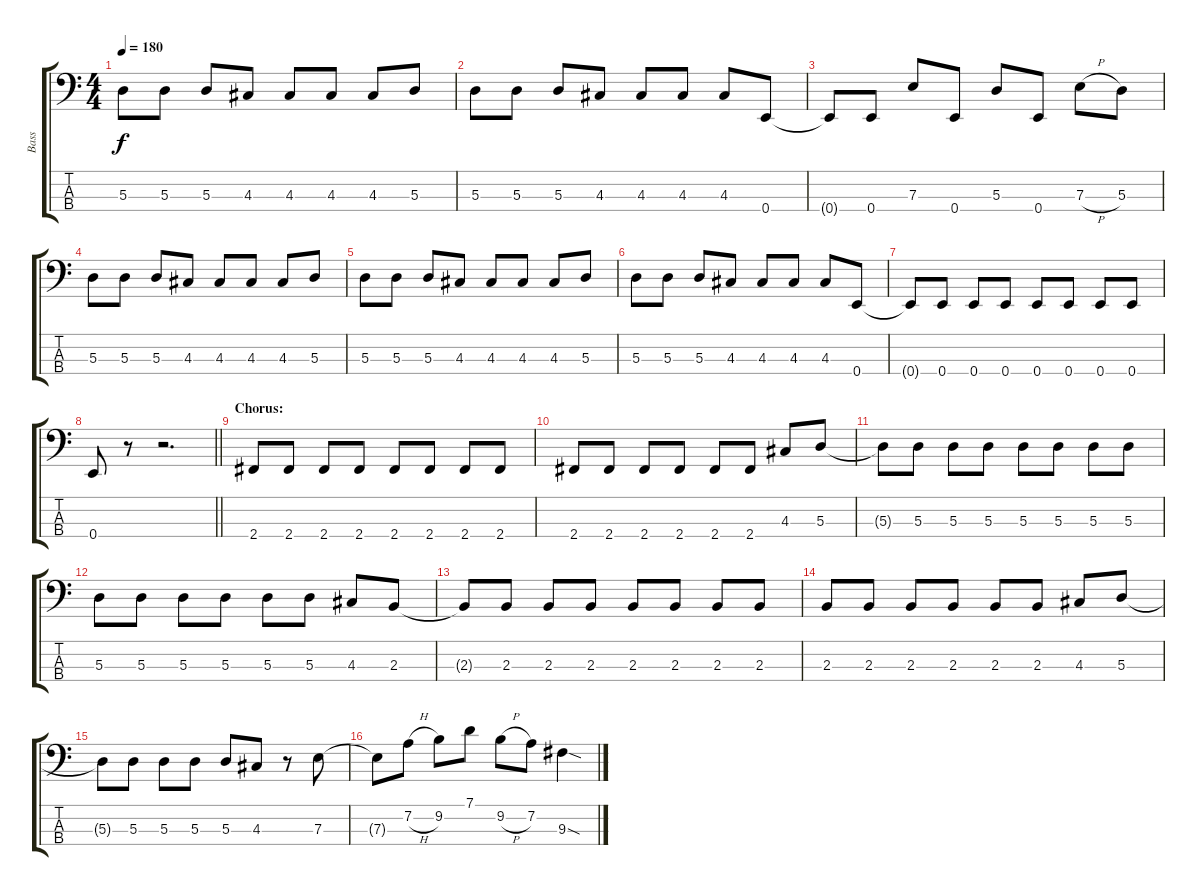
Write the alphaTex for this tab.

\track ("Bass" "Bass") {instrument electricbasspick}
\staff {score tabs}
\tuning (G2 D2 A1 E1) {hide}
\ts (4 4)
\tempo 180
\clef f4
\ks c
5.3.8{dy f} 5.3.8 5.3.8 4.3.8 4.3.8 4.3.8 4.3.8 5.3.8 |
5.3.8 5.3.8 5.3.8 4.3.8 4.3.8 4.3.8 4.3.8 0.4.8 |
0.4{t}.8 0.4.8 7.3.8 0.4.8 5.3.8 0.4.8 7.3{h}.8 5.3.8 |
5.3.8 5.3.8 5.3.8 4.3.8 4.3.8 4.3.8 4.3.8 5.3.8 |
5.3.8 5.3.8 5.3.8 4.3.8 4.3.8 4.3.8 4.3.8 5.3.8 |
5.3.8 5.3.8 5.3.8 4.3.8 4.3.8 4.3.8 4.3.8 0.4.8 |
0.4{t}.8 0.4.8 0.4.8 0.4.8 0.4.8 0.4.8 0.4.8 0.4.8 |
\barLineRight lightlight
0.4.8 r.8 r.2{d} |
\section ("" "Chorus:")
2.4.8 2.4.8 2.4.8 2.4.8 2.4.8 2.4.8 2.4.8 2.4.8 |
2.4.8 2.4.8 2.4.8 2.4.8 2.4.8 2.4.8 4.3.8 5.3.8 |
5.3{t}.8 5.3.8 5.3.8 5.3.8 5.3.8 5.3.8 5.3.8 5.3.8 |
5.3.8 5.3.8 5.3.8 5.3.8 5.3.8 5.3.8 4.3.8 2.3.8 |
2.3{t}.8 2.3.8 2.3.8 2.3.8 2.3.8 2.3.8 2.3.8 2.3.8 |
2.3.8 2.3.8 2.3.8 2.3.8 2.3.8 2.3.8 4.3.8 5.3.8 |
5.3{t}.8 5.3.8 5.3.8 5.3.8 5.3.8 4.3.8 r.8 7.3.8 |
7.3{t}.8 7.2{h}.8 9.2.8 7.1.8 9.2{h}.8 7.2.8 9.3{sod}.4
